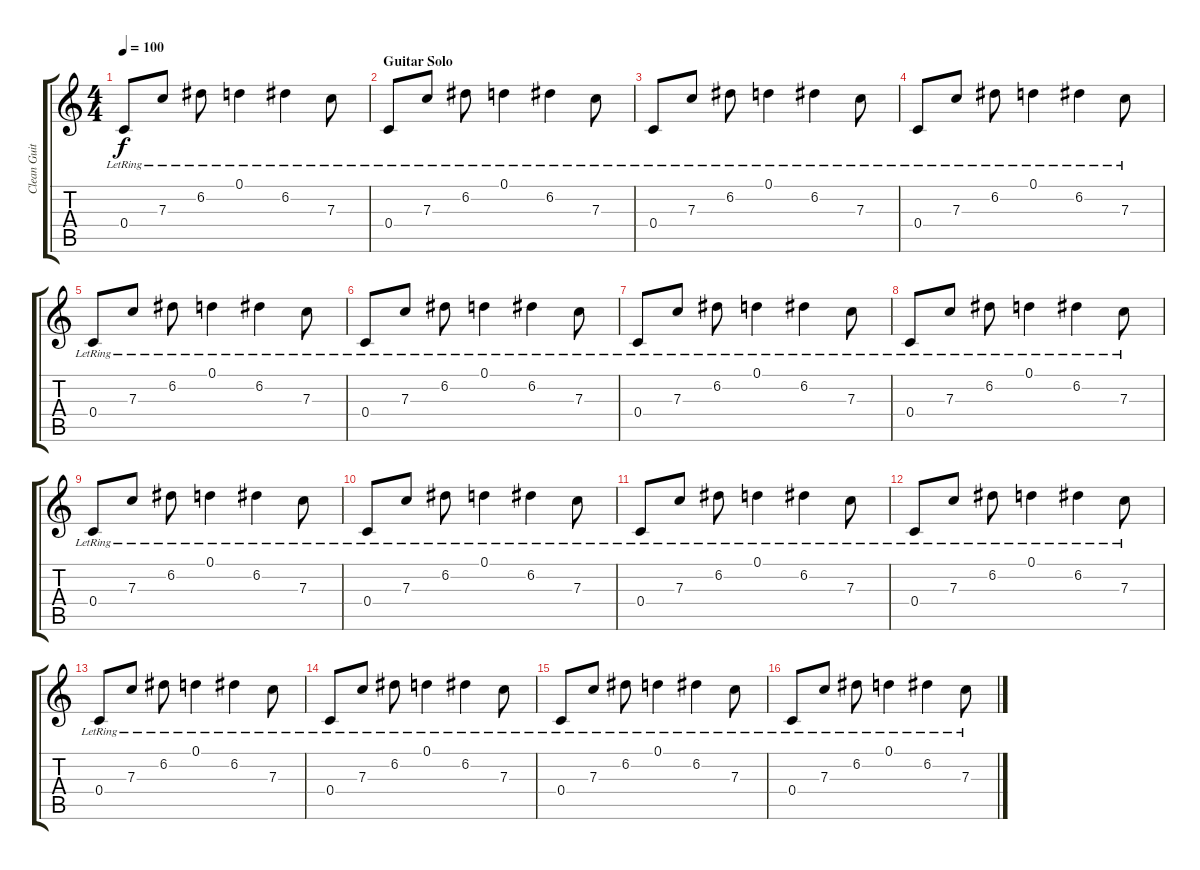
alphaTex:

\track ("Clean Guitar + Fills" "Clean Guit") {instrument acousticguitarsteel}
\staff {score tabs}
\tuning (D4 A3 F3 C3 G2 D2) {hide}
\ts (4 4)
\tempo 100
\clef g2
\ks c
0.4{lr}.8{dy f} 7.3{lr}.8 6.2{lr}.8 0.1{lr}.4 6.2{lr}.4 7.3{lr}.8 |
\section ("" "Guitar Solo")
0.4{lr}.8{volume 8} 7.3{lr}.8 6.2{lr}.8 0.1{lr}.4 6.2{lr}.4 7.3{lr}.8 |
0.4{lr}.8 7.3{lr}.8 6.2{lr}.8 0.1{lr}.4 6.2{lr}.4 7.3{lr}.8 |
0.4{lr}.8 7.3{lr}.8 6.2{lr}.8 0.1{lr}.4 6.2{lr}.4 7.3{lr}.8 |
0.4{lr}.8 7.3{lr}.8 6.2{lr}.8 0.1{lr}.4 6.2{lr}.4 7.3{lr}.8 |
0.4{lr}.8 7.3{lr}.8 6.2{lr}.8 0.1{lr}.4 6.2{lr}.4 7.3{lr}.8 |
0.4{lr}.8 7.3{lr}.8 6.2{lr}.8 0.1{lr}.4 6.2{lr}.4 7.3{lr}.8 |
0.4{lr}.8 7.3{lr}.8 6.2{lr}.8 0.1{lr}.4 6.2{lr}.4 7.3{lr}.8 |
0.4{lr}.8 7.3{lr}.8 6.2{lr}.8 0.1{lr}.4 6.2{lr}.4 7.3{lr}.8 |
0.4{lr}.8 7.3{lr}.8 6.2{lr}.8 0.1{lr}.4 6.2{lr}.4 7.3{lr}.8 |
0.4{lr}.8 7.3{lr}.8 6.2{lr}.8 0.1{lr}.4 6.2{lr}.4 7.3{lr}.8 |
0.4{lr}.8 7.3{lr}.8 6.2{lr}.8 0.1{lr}.4 6.2{lr}.4 7.3{lr}.8 |
0.4{lr}.8 7.3{lr}.8 6.2{lr}.8 0.1{lr}.4 6.2{lr}.4 7.3{lr}.8 |
0.4{lr}.8 7.3{lr}.8 6.2{lr}.8 0.1{lr}.4 6.2{lr}.4 7.3{lr}.8 |
0.4{lr}.8 7.3{lr}.8 6.2{lr}.8 0.1{lr}.4 6.2{lr}.4 7.3{lr}.8 |
0.4{lr}.8 7.3{lr}.8 6.2{lr}.8 0.1{lr}.4 6.2{lr}.4 7.3{lr}.8
